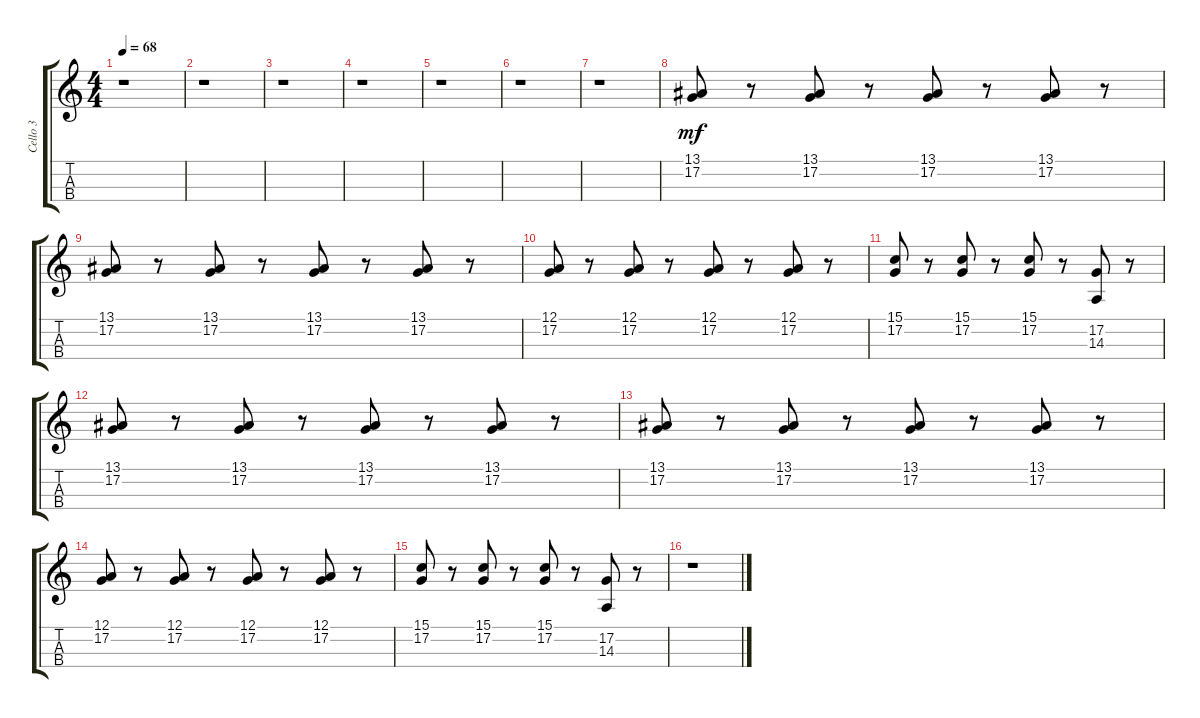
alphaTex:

\track ("Cello 3" "Cello 3") {instrument stringensemble2}
\staff {score tabs}
\tuning (A3 D3 G2 C2) {hide}
\ts (4 4)
\tempo 68
\clef g2
\ks c
r.1{dy f} |
r.1 |
r.1 |
r.1 |
r.1 |
r.1 |
r.1 |
(13.1 17.2).8{dy mf instrument stringensemble1} r.8 (13.1 17.2).8 r.8 (13.1 17.2).8 r.8 (13.1 17.2).8 r.8 |
(13.1 17.2).8 r.8 (13.1 17.2).8 r.8 (13.1 17.2).8 r.8 (13.1 17.2).8 r.8 |
(12.1 17.2).8 r.8 (12.1 17.2).8 r.8 (12.1 17.2).8 r.8 (12.1 17.2).8 r.8 |
(15.1 17.2).8 r.8 (15.1 17.2).8 r.8 (15.1 17.2).8 r.8 (17.2 14.3).8 r.8 |
(13.1 17.2).8 r.8 (13.1 17.2).8 r.8 (13.1 17.2).8 r.8 (13.1 17.2).8 r.8 |
(13.1 17.2).8 r.8 (13.1 17.2).8 r.8 (13.1 17.2).8 r.8 (13.1 17.2).8 r.8 |
(12.1 17.2).8 r.8 (12.1 17.2).8 r.8 (12.1 17.2).8 r.8 (12.1 17.2).8 r.8 |
(15.1 17.2).8 r.8 (15.1 17.2).8 r.8 (15.1 17.2).8 r.8 (17.2 14.3).8 r.8 |
r.1
